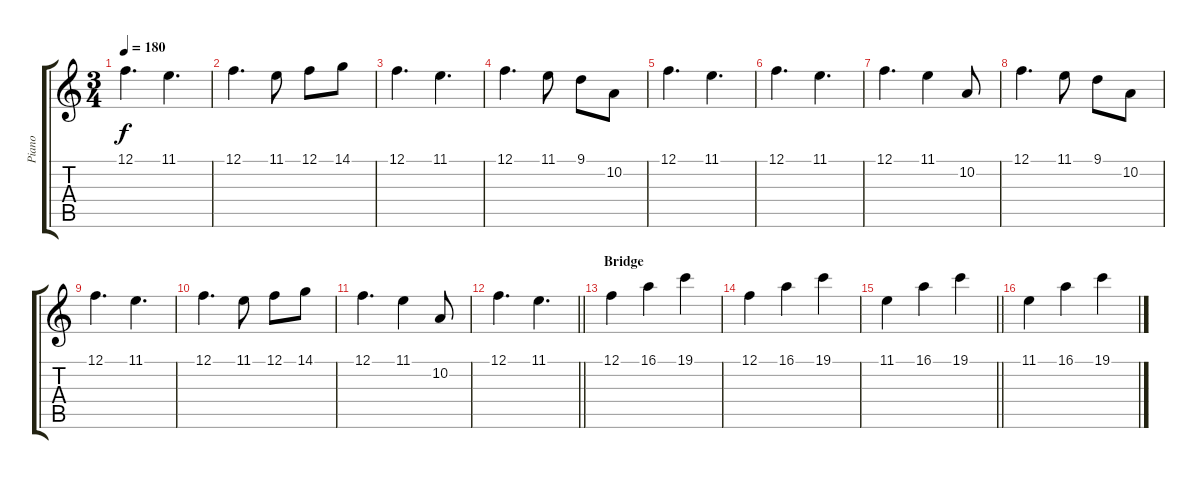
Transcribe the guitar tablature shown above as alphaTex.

\track ("Piano" "Piano") {instrument brightacousticpiano}
\staff {score tabs}
\tuning (F4 B3 G3 D3 A2 E2) {hide}
\ts (3 4)
\tempo 180
\clef g2
\ks c
12.1.4{d dy f} 11.1.4{d} |
12.1.4{d} 11.1.8 12.1.8 14.1.8 |
12.1.4{d} 11.1.4{d} |
12.1.4{d} 11.1.8 9.1.8 10.2.8 |
12.1.4{d} 11.1.4{d} |
12.1.4{d} 11.1.4{d} |
12.1.4{d} 11.1.4 10.2.8 |
12.1.4{d} 11.1.8 9.1.8 10.2.8 |
12.1.4{d} 11.1.4{d} |
12.1.4{d} 11.1.8 12.1.8 14.1.8 |
12.1.4{d} 11.1.4 10.2.8 |
\barLineRight lightlight
12.1.4{d} 11.1.4{d} |
\section ("" "Bridge")
12.1.4 16.1.4 19.1.4 |
12.1.4 16.1.4 19.1.4 |
\barLineRight lightlight
11.1.4 16.1.4 19.1.4 |
11.1.4 16.1.4 19.1.4
